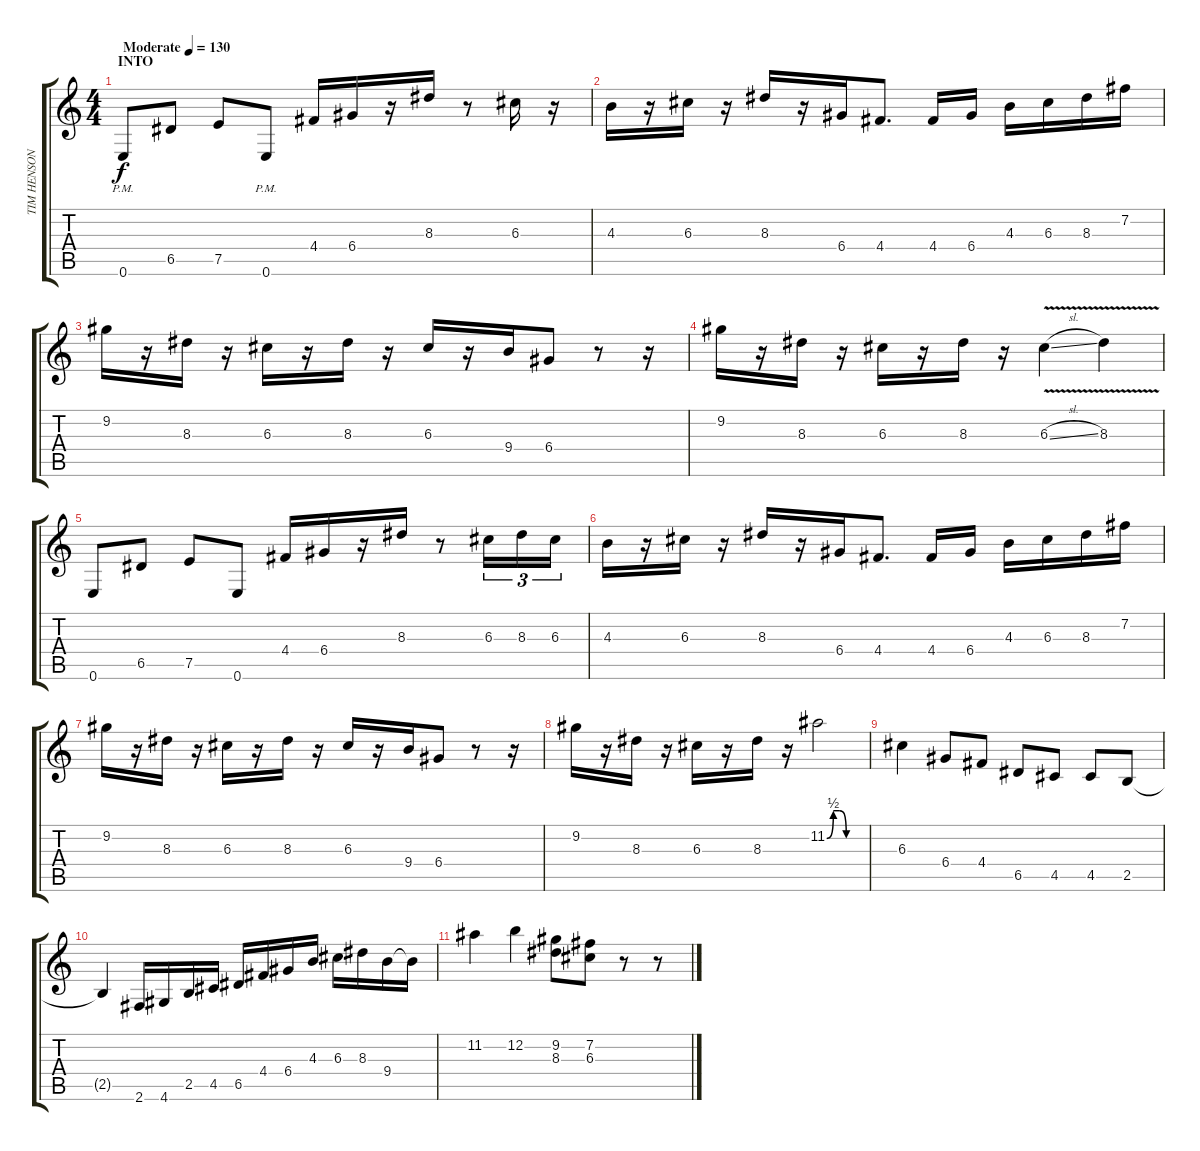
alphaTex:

\track ("TIM HENSON " "TIM HENSON") {instrument distortionguitar}
\staff {score tabs}
\tuning (E4 B3 G3 D3 A2 E2) {hide}
\ts (4 4)
\section ("" "INTO")
\tempo (130 "Moderate")
\clef g2
\ks c
0.6{pm}.8{dy f instrument distortionguitar} 6.5.8 7.5.8 0.6{pm}.8 4.4.16 6.4.16 r.16 8.3.16 r.8 6.3.16 r.16 |
4.3.16 r.16 6.3.16 r.16 8.3.16 r.16 6.4.16 4.4.8{d} 4.4.16 6.4.16 4.3.16 6.3.16 8.3.16 7.2.16 |
9.2.16 r.16 8.3.16 r.16 6.3.16 r.16 8.3.16 r.16 6.3.16 r.16 9.4.16 6.4.8 r.8 r.16 |
9.2.16 r.16 8.3.16 r.16 6.3.16 r.16 8.3.16 r.16 6.3{v sl}.4 8.3{v}.4 |
0.6.8 6.5.8 7.5.8 0.6.8 4.4.16 6.4.16 r.16 8.3.16 r.8 6.3.16{tu (3 2)} 8.3.16{tu (3 2)} 6.3.16{tu (3 2)} |
4.3.16 r.16 6.3.16 r.16 8.3.16 r.16 6.4.16 4.4.8{d} 4.4.16 6.4.16 4.3.16 6.3.16 8.3.16 7.2.16 |
9.2.16 r.16 8.3.16 r.16 6.3.16 r.16 8.3.16 r.16 6.3.16 r.16 9.4.16 6.4.8 r.8 r.16 |
9.2.16 r.16 8.3.16 r.16 6.3.16 r.16 8.3.16 r.16 11.2{be (custom 0 0 10 2 20 2 30 0 60 0)}.2 |
6.3.4 6.4.8 4.4.8 6.5.8 4.5.8 4.5.8 2.5.8 |
2.5{t}.4 2.6.16 4.6.16 2.5.16 4.5.16 6.5.16 4.4.16 6.4.16 4.3.16 6.3.16 8.3.16 9.4.16 9.4{t}.16 |
11.2.4 12.2.4 (9.2 8.3).8 (7.2 6.3).8 r.8 r.8
